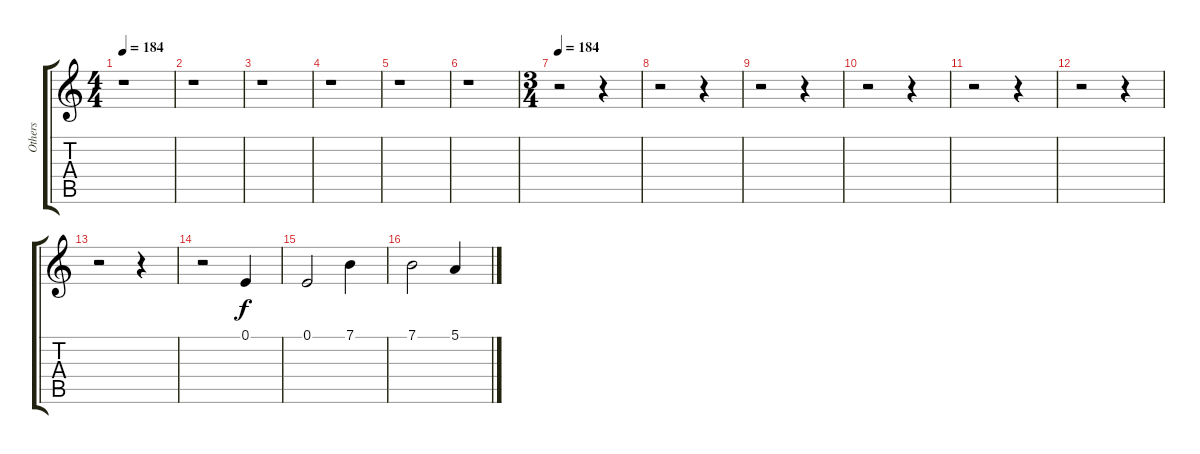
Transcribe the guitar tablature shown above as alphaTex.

\track ("Others" "Others") {instrument acousticgrandpiano}
\staff {score tabs}
\tuning (E4 B3 G3 D3 A2 E2) {hide}
\ts (4 4)
\tempo 184
\clef g2
\ks c
r.1{dy f} |
r.1 |
r.1 |
r.1 |
r.1 |
r.1 |
\ts (3 4)
\tempo 184
r.2 r.4 |
r.2 r.4 |
r.2 r.4 |
r.2 r.4 |
r.2 r.4 |
r.2 r.4 |
r.2 r.4 |
r.2 0.1.4{instrument tubularbells} |
0.1.2 7.1.4 |
7.1.2 5.1.4
